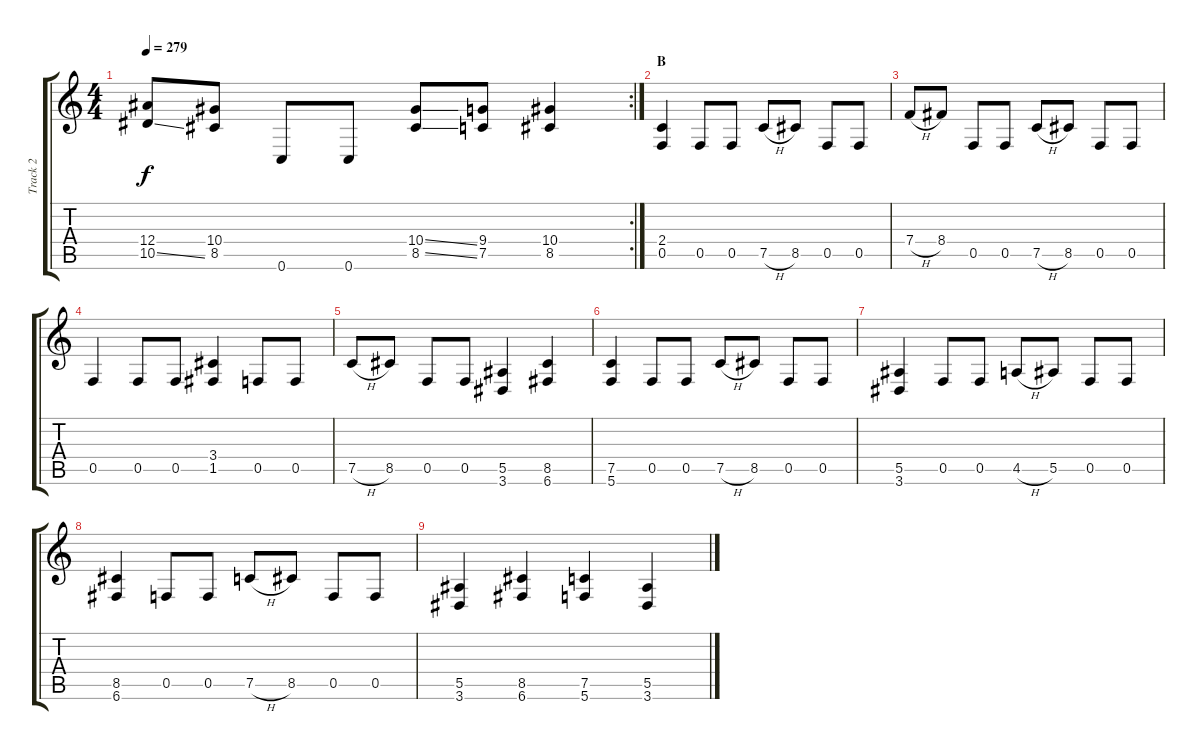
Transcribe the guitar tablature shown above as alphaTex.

\track ("Track 2" "Track 2") {instrument distortionguitar}
\staff {score tabs}
\tuning (C4 G3 Eb3 Bb2 F2 C2) {hide}
\rc 2
\ts (4 4)
\tempo 279
\clef g2
\ks c
(12.4 10.5{ss}).8{dy f} (10.4 8.5).8 0.6.8 0.6.8 (10.4{ss} 8.5{ss}).8 (9.4 7.5).8 (10.4 8.5).4 |
\section ("" "B")
(2.4 0.5).4 0.5.8 0.5.8 7.5{h}.8 8.5.8 0.5.8 0.5.8 |
7.4{h}.8 8.4.8 0.5.8 0.5.8 7.5{h}.8 8.5.8 0.5.8 0.5.8 |
0.5.4 0.5.8 0.5.8 (3.4 1.5).4 0.5.8 0.5.8 |
7.5{h}.8 8.5.8 0.5.8 0.5.8 (5.5 3.6).4 (8.5 6.6).4 |
(7.5 5.6).4 0.5.8 0.5.8 7.5{h}.8 8.5.8 0.5.8 0.5.8 |
(5.5 3.6).4 0.5.8 0.5.8 4.5{h}.8 5.5.8 0.5.8 0.5.8 |
(8.5 6.6).4 0.5.8 0.5.8 7.5{h}.8 8.5.8 0.5.8 0.5.8 |
(5.5 3.6).4 (8.5 6.6).4 (7.5 5.6).4 (5.5 3.6).4
